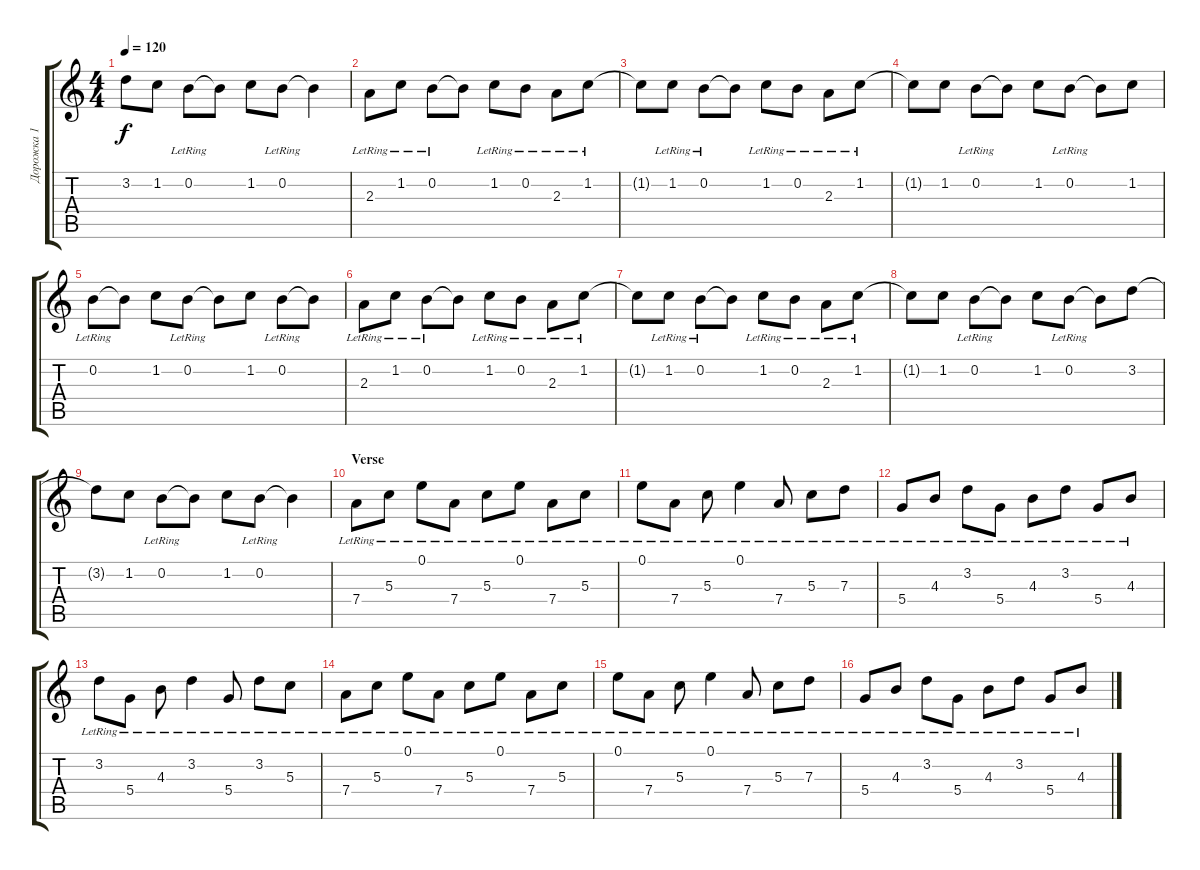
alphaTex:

\track ("Дорожка 1" "Дорожка 1") {instrument acousticguitarnylon}
\staff {score tabs}
\tuning (E4 B3 G3 D3 A2 E2) {hide}
\ts (4 4)
\tempo 120
\clef g2
\ks c
3.2{t}.8{dy f} 1.2.8 0.2{lr}.8 0.2{t}.8 1.2.8 0.2{lr}.8 0.2{t}.4 |
2.3{lr}.8 1.2{lr}.8 0.2{lr}.8 0.2{t}.8 1.2{lr}.8 0.2{lr}.8 2.3{lr}.8 1.2{lr}.8 |
1.2{t}.8 1.2{lr}.8 0.2{lr}.8 0.2{t}.8 1.2{lr}.8 0.2{lr}.8 2.3{lr}.8 1.2{lr}.8 |
1.2{t}.8 1.2.8 0.2{lr}.8 0.2{t}.8 1.2.8 0.2{lr}.8 0.2{t}.8 1.2.8 |
0.2{lr}.8 0.2{t}.8 1.2.8 0.2{lr}.8 0.2{t}.8 1.2.8 0.2{lr}.8 0.2{t}.8 |
2.3{lr}.8 1.2{lr}.8 0.2{lr}.8 0.2{t}.8 1.2{lr}.8 0.2{lr}.8 2.3{lr}.8 1.2{lr}.8 |
1.2{t}.8 1.2{lr}.8 0.2{lr}.8 0.2{t}.8 1.2{lr}.8 0.2{lr}.8 2.3{lr}.8 1.2{lr}.8 |
1.2{t}.8 1.2.8 0.2{lr}.8 0.2{t}.8 1.2.8 0.2{lr}.8 0.2{t}.8 3.2.8 |
3.2{t}.8 1.2.8 0.2{lr}.8 0.2{t}.8 1.2.8 0.2{lr}.8 0.2{t}.4 |
\section ("" "Verse")
7.4{lr}.8 5.3{lr}.8 0.1{lr}.8 7.4{lr}.8 5.3{lr}.8 0.1{lr}.8 7.4{lr}.8 5.3{lr}.8 |
0.1{lr}.8 7.4{lr}.8 5.3{lr}.8 0.1{lr}.4 7.4{lr}.8 5.3{lr}.8 7.3{lr}.8 |
5.4{lr}.8 4.3{lr}.8 3.2{lr}.8 5.4{lr}.8 4.3{lr}.8 3.2{lr}.8 5.4{lr}.8 4.3{lr}.8 |
3.2{lr}.8 5.4{lr}.8 4.3{lr}.8 3.2{lr}.4 5.4{lr}.8 3.2{lr}.8 5.3{lr}.8 |
7.4{lr}.8 5.3{lr}.8 0.1{lr}.8 7.4{lr}.8 5.3{lr}.8 0.1{lr}.8 7.4{lr}.8 5.3{lr}.8 |
0.1{lr}.8 7.4{lr}.8 5.3{lr}.8 0.1{lr}.4 7.4{lr}.8 5.3{lr}.8 7.3{lr}.8 |
5.4{lr}.8 4.3{lr}.8 3.2{lr}.8 5.4{lr}.8 4.3{lr}.8 3.2{lr}.8 5.4{lr}.8 4.3{lr}.8
